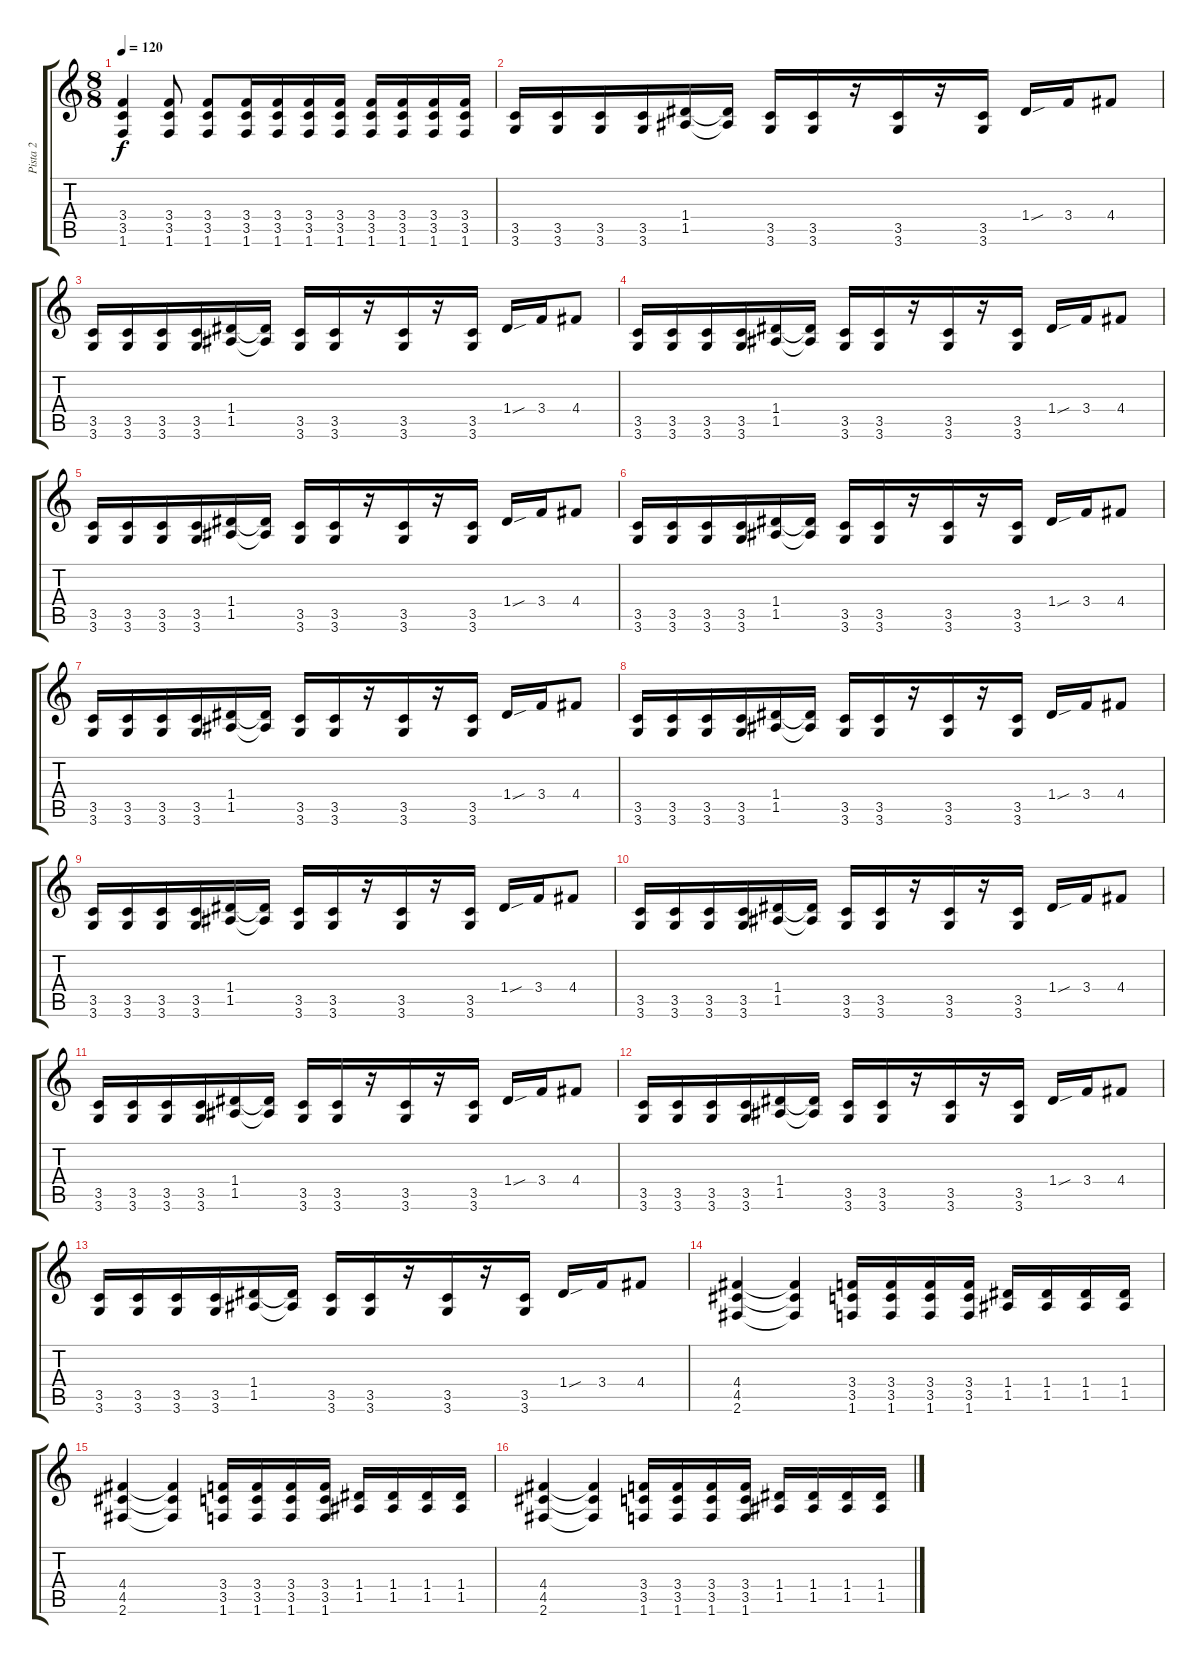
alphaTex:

\track ("Pista 2" "Pista 2") {instrument distortionguitar}
\staff {score tabs}
\tuning (E4 B3 G3 D3 A2 E2) {hide}
\ts (8 8)
\tempo 120
\clef g2
\ks c
(3.4 3.5 1.6).4{dy f} (3.4 3.5 1.6).8 (3.4 3.5 1.6).8 (3.4 3.5 1.6).16 (3.4 3.5 1.6).16 (3.4 3.5 1.6).16 (3.4 3.5 1.6).16 (3.4 3.5 1.6).16 (3.4 3.5 1.6).16 (3.4 3.5 1.6).16 (3.4 3.5 1.6).16 |
(3.5 3.6).16 (3.5 3.6).16 (3.5 3.6).16 (3.5 3.6).16 (1.4 1.5).16 (1.4{t} 1.5{t}).16 (3.5 3.6).16 (3.5 3.6).16 r.16 (3.5 3.6).16 r.16 (3.5 3.6).16 1.4{sou}.16 3.4.16 4.4.8 |
(3.5 3.6).16 (3.5 3.6).16 (3.5 3.6).16 (3.5 3.6).16 (1.4 1.5).16 (1.4{t} 1.5{t}).16 (3.5 3.6).16 (3.5 3.6).16 r.16 (3.5 3.6).16 r.16 (3.5 3.6).16 1.4{sou}.16 3.4.16 4.4.8 |
(3.5 3.6).16 (3.5 3.6).16 (3.5 3.6).16 (3.5 3.6).16 (1.4 1.5).16 (1.4{t} 1.5{t}).16 (3.5 3.6).16 (3.5 3.6).16 r.16 (3.5 3.6).16 r.16 (3.5 3.6).16 1.4{sou}.16 3.4.16 4.4.8 |
(3.5 3.6).16 (3.5 3.6).16 (3.5 3.6).16 (3.5 3.6).16 (1.4 1.5).16 (1.4{t} 1.5{t}).16 (3.5 3.6).16 (3.5 3.6).16 r.16 (3.5 3.6).16 r.16 (3.5 3.6).16 1.4{sou}.16 3.4.16 4.4.8 |
(3.5 3.6).16 (3.5 3.6).16 (3.5 3.6).16 (3.5 3.6).16 (1.4 1.5).16 (1.4{t} 1.5{t}).16 (3.5 3.6).16 (3.5 3.6).16 r.16 (3.5 3.6).16 r.16 (3.5 3.6).16 1.4{sou}.16 3.4.16 4.4.8 |
(3.5 3.6).16 (3.5 3.6).16 (3.5 3.6).16 (3.5 3.6).16 (1.4 1.5).16 (1.4{t} 1.5{t}).16 (3.5 3.6).16 (3.5 3.6).16 r.16 (3.5 3.6).16 r.16 (3.5 3.6).16 1.4{sou}.16 3.4.16 4.4.8 |
(3.5 3.6).16 (3.5 3.6).16 (3.5 3.6).16 (3.5 3.6).16 (1.4 1.5).16 (1.4{t} 1.5{t}).16 (3.5 3.6).16 (3.5 3.6).16 r.16 (3.5 3.6).16 r.16 (3.5 3.6).16 1.4{sou}.16 3.4.16 4.4.8 |
(3.5 3.6).16 (3.5 3.6).16 (3.5 3.6).16 (3.5 3.6).16 (1.4 1.5).16 (1.4{t} 1.5{t}).16 (3.5 3.6).16 (3.5 3.6).16 r.16 (3.5 3.6).16 r.16 (3.5 3.6).16 1.4{sou}.16 3.4.16 4.4.8 |
(3.5 3.6).16 (3.5 3.6).16 (3.5 3.6).16 (3.5 3.6).16 (1.4 1.5).16 (1.4{t} 1.5{t}).16 (3.5 3.6).16 (3.5 3.6).16 r.16 (3.5 3.6).16 r.16 (3.5 3.6).16 1.4{sou}.16 3.4.16 4.4.8 |
(3.5 3.6).16 (3.5 3.6).16 (3.5 3.6).16 (3.5 3.6).16 (1.4 1.5).16 (1.4{t} 1.5{t}).16 (3.5 3.6).16 (3.5 3.6).16 r.16 (3.5 3.6).16 r.16 (3.5 3.6).16 1.4{sou}.16 3.4.16 4.4.8 |
(3.5 3.6).16 (3.5 3.6).16 (3.5 3.6).16 (3.5 3.6).16 (1.4 1.5).16 (1.4{t} 1.5{t}).16 (3.5 3.6).16 (3.5 3.6).16 r.16 (3.5 3.6).16 r.16 (3.5 3.6).16 1.4{sou}.16 3.4.16 4.4.8 |
(3.5 3.6).16 (3.5 3.6).16 (3.5 3.6).16 (3.5 3.6).16 (1.4 1.5).16 (1.4{t} 1.5{t}).16 (3.5 3.6).16 (3.5 3.6).16 r.16 (3.5 3.6).16 r.16 (3.5 3.6).16 1.4{sou}.16 3.4.16 4.4.8 |
(4.4 4.5 2.6).4 (4.4{t} 4.5{t} 2.6{t}).4 (3.4 3.5 1.6).16 (3.4 3.5 1.6).16 (3.4 3.5 1.6).16 (3.4 3.5 1.6).16 (1.4 1.5).16 (1.4 1.5).16 (1.4 1.5).16 (1.4 1.5).16 |
(4.4 4.5 2.6).4 (4.4{t} 4.5{t} 2.6{t}).4 (3.4 3.5 1.6).16 (3.4 3.5 1.6).16 (3.4 3.5 1.6).16 (3.4 3.5 1.6).16 (1.4 1.5).16 (1.4 1.5).16 (1.4 1.5).16 (1.4 1.5).16 |
(4.4 4.5 2.6).4 (4.4{t} 4.5{t} 2.6{t}).4 (3.4 3.5 1.6).16 (3.4 3.5 1.6).16 (3.4 3.5 1.6).16 (3.4 3.5 1.6).16 (1.4 1.5).16 (1.4 1.5).16 (1.4 1.5).16 (1.4 1.5).16
